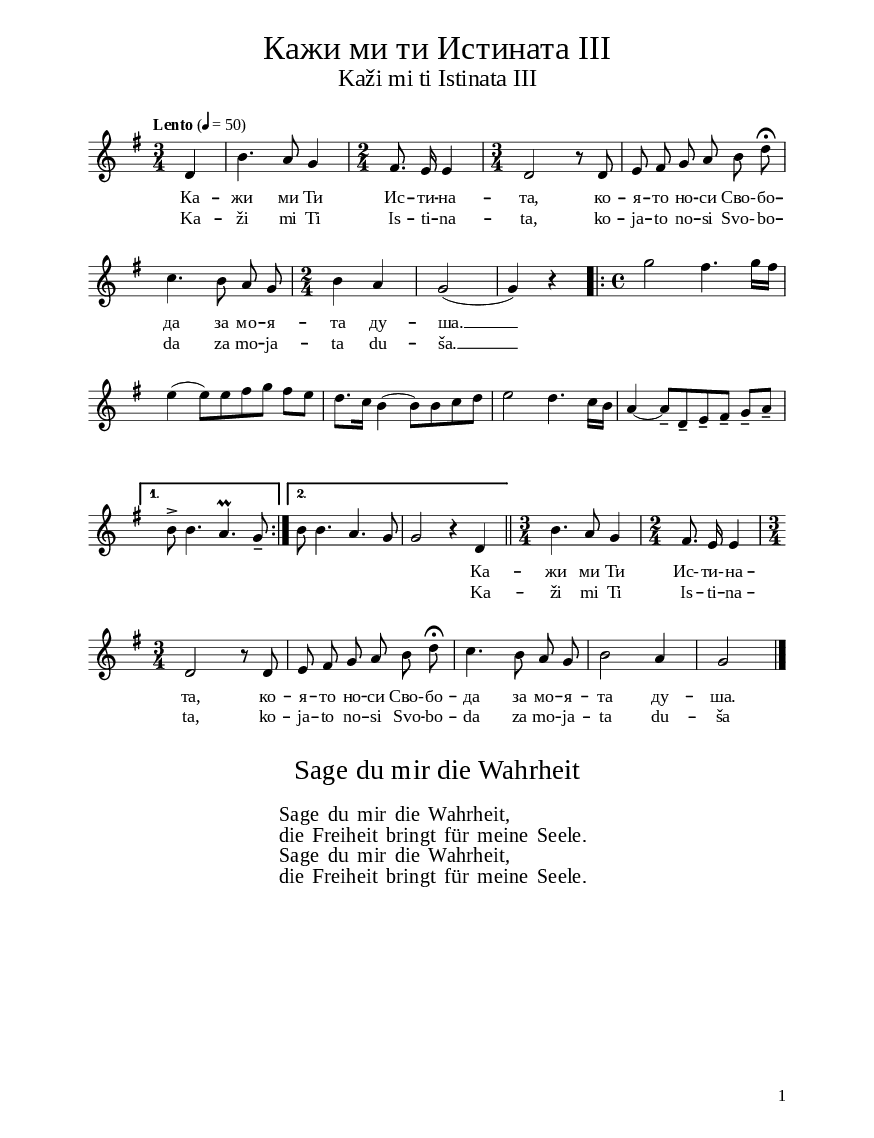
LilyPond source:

\version "2.24.1"

% include paper part and global functions
\include "include/globals.ily"

\bookpart {
  \label #'ref169_1
  \tocItem \markup "Кажи ми ти Истината III – Kaži mi ti Istinata III"
  \include "include/bookpart-paper.ily"
  \score {
    \include "include/score-layout.ily"

    \new Voice \absolute {
      \clef treble
      \key g \major
      \time 3/4
      \tempoFunc "Lento" 4 "50"
      \autoBeamOff
        
      \partial 4
      d'4 | % 2
      b'4.  a'8  g'4 | % 3
      \time 2/4  | % 3
      fis'8.  e'16  e'4 | % 4
      \time 3/4  | % 4
      d'2 r8  d'8 | % 5
      e'8  fis'8  g'8  a'8
      b'8  d''8 ^\fermata \break | % 6
      c''4.  b'8  a'8  g'8 | % 7
      \time 2/4  | % 7
      b'4  a'4 | % 8
      g'2 ( | % 9
      g'4 ) r4
      \repeat volta 2 {
        \time 4/4
        g''2  fis''4.  g''16 [
        fis''16 ] \break | % 11
        e''4 (  e''8 ) [  e''8
        fis''8  g''8 ]  fis''8 [  e''8 ] | % 12
        d''8. [  c''16 ]  b'4 (  b'8
        ) [  b'8  c''8  d''8 ] | % 13
        e''2  d''4.  c''16 [  b'16
        ] | % 14
        a'4 ~  a'8 -- [  d'8 --  e'8 --
        fis'8 -- ]  g'8 -- [  a'8 -- ] \break |
      }

      \alternative {
        {
          b'8 ->  b'4.  a'4.\prall g'8 --
        }
        {
          b'8  b'4.  a'4.  g'8
          g'2 r4  d'4 \bar "||"
        }
      }
      \time 3/4   b'4.  a'8  g'4 | \time 2/4
      fis'8.  e'16  e'4 \break \time 3/4  d'2 r8
      d'8  e'8  fis'8  g'8  a'8
      b'8  d''8 ^\fermata  c''4.  b'8
      a'8  g'8 |  b'2  a'4
      g'2 \bar "|."
    }
    \addlyrics {      Ка -- жи ми Ти Ис -- ти -- на -- та,
      ко -- я -- то но -- си "Сво-" -- бо --
      да за мо -- я -- та ду -- ша. __ ""

     \skip1 \skip1 \skip1 \skip1 \skip1 \skip1 \skip1 \skip1
      \skip1 \skip1 \skip1 \skip1 \skip1 \skip1 \skip1 \skip1 \skip1
      \skip1 \skip1 \skip1


      Ка -- жи ми Ти "Ис-" -- "ти-" --
      на -- та, ко -- я -- то но -- си "Сво-"
      -- бо -- да за мо -- я -- та ду --
      ша.}
    \addlyrics {      Ka -- ži mi Ti Is -- ti -- na -- ta,
      ko -- ja -- to no -- si "Svo-" -- bo --
      da za mo -- ja -- ta du -- ša. __ ""

      \skip1 \skip1 \skip1 \skip1 \skip1 \skip1 \skip1 \skip1
      \skip1 \skip1 \skip1 \skip1 \skip1 \skip1 \skip1 \skip1 \skip1
      \skip1 \skip1 \skip1


      Ka -- ži mi Ti Is -- ti --
      na -- ta, ko -- ja -- to no -- si Svo
      -- bo -- da za mo -- ja -- ta du --
      ša}

    \header {
      title = \titleFunc "Кажи ми ти Истината III" "Kaži mi ti Istinata III"
    }

    \midi{}

  } % score



  % include foreign translation(s) of the song
  \version "2.24.1"

\markup \fill-line { \fontsize #deTitleFontSize "Sage du mir die Wahrheit" }
\markup \null
\markup \null
\markup \fontsize #deCoupletFontSize {
  \hspace #17
  \override #`(baseline-skip . ,deCoupletBaselineSkip)

  \column {

    \line { " " Sage du mir die Wahrheit, }

\line { " " die Freiheit bringt für meine Seele.}

    \line { " " Sage du mir die Wahrheit, }

\line { " " die Freiheit bringt für meine Seele.}

  }
}


} % bookpart

% Più mosso
%
